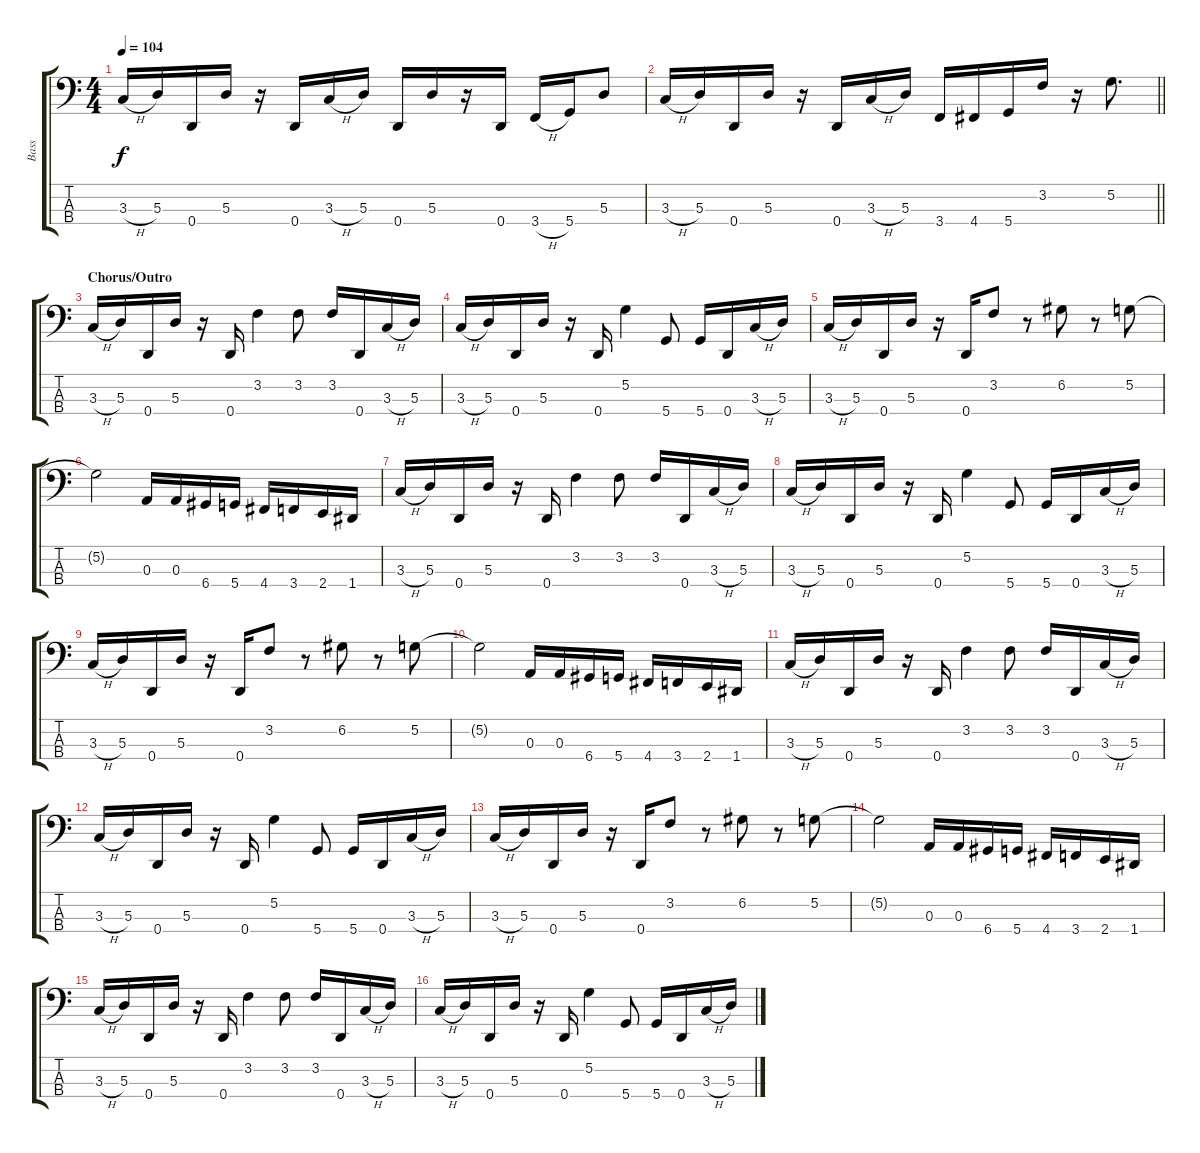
\track ("Bass" "Bass") {instrument electricbasspick}
\staff {score tabs}
\tuning (G2 D2 A1 D1) {hide}
\ts (4 4)
\tempo 104
\clef f4
\ks c
3.3{h}.16{dy f} 5.3.16 0.4.16 5.3.16 r.16 0.4.16 3.3{h}.16 5.3.16 0.4.16 5.3.16 r.16 0.4.16 3.4{h}.16 5.4.16 5.3.8 |
\barLineRight lightlight
3.3{h}.16 5.3.16 0.4.16 5.3.16 r.16 0.4.16 3.3{h}.16 5.3.16 3.4.16 4.4.16 5.4.16 3.2.16 r.16 5.2.8{d} |
\section ("" "Chorus/Outro")
3.3{h}.16 5.3.16 0.4.16 5.3.16 r.16 0.4.16 3.2.4 3.2.8 3.2.16 0.4.16 3.3{h}.16 5.3.16 |
3.3{h}.16 5.3.16 0.4.16 5.3.16 r.16 0.4.16 5.2.4 5.4.8 5.4.16 0.4.16 3.3{h}.16 5.3.16 |
3.3{h}.16 5.3.16 0.4.16 5.3.16 r.16 0.4.16 3.2.8 r.8 6.2.8 r.8 5.2.8 |
5.2{t}.2 0.3.16 0.3.16 6.4.16 5.4.16 4.4.16 3.4.16 2.4.16 1.4.16 |
3.3{h}.16 5.3.16 0.4.16 5.3.16 r.16 0.4.16 3.2.4 3.2.8 3.2.16 0.4.16 3.3{h}.16 5.3.16 |
3.3{h}.16 5.3.16 0.4.16 5.3.16 r.16 0.4.16 5.2.4 5.4.8 5.4.16 0.4.16 3.3{h}.16 5.3.16 |
3.3{h}.16 5.3.16 0.4.16 5.3.16 r.16 0.4.16 3.2.8 r.8 6.2.8 r.8 5.2.8 |
5.2{t}.2 0.3.16 0.3.16 6.4.16 5.4.16 4.4.16 3.4.16 2.4.16 1.4.16 |
3.3{h}.16 5.3.16 0.4.16 5.3.16 r.16 0.4.16 3.2.4 3.2.8 3.2.16 0.4.16 3.3{h}.16 5.3.16 |
3.3{h}.16 5.3.16 0.4.16 5.3.16 r.16 0.4.16 5.2.4 5.4.8 5.4.16 0.4.16 3.3{h}.16 5.3.16 |
3.3{h}.16 5.3.16 0.4.16 5.3.16 r.16 0.4.16 3.2.8 r.8 6.2.8 r.8 5.2.8 |
5.2{t}.2 0.3.16 0.3.16 6.4.16 5.4.16 4.4.16 3.4.16 2.4.16 1.4.16 |
3.3{h}.16 5.3.16 0.4.16 5.3.16 r.16 0.4.16 3.2.4 3.2.8 3.2.16 0.4.16 3.3{h}.16 5.3.16 |
3.3{h}.16 5.3.16 0.4.16 5.3.16 r.16 0.4.16 5.2.4 5.4.8 5.4.16 0.4.16 3.3{h}.16 5.3.16
